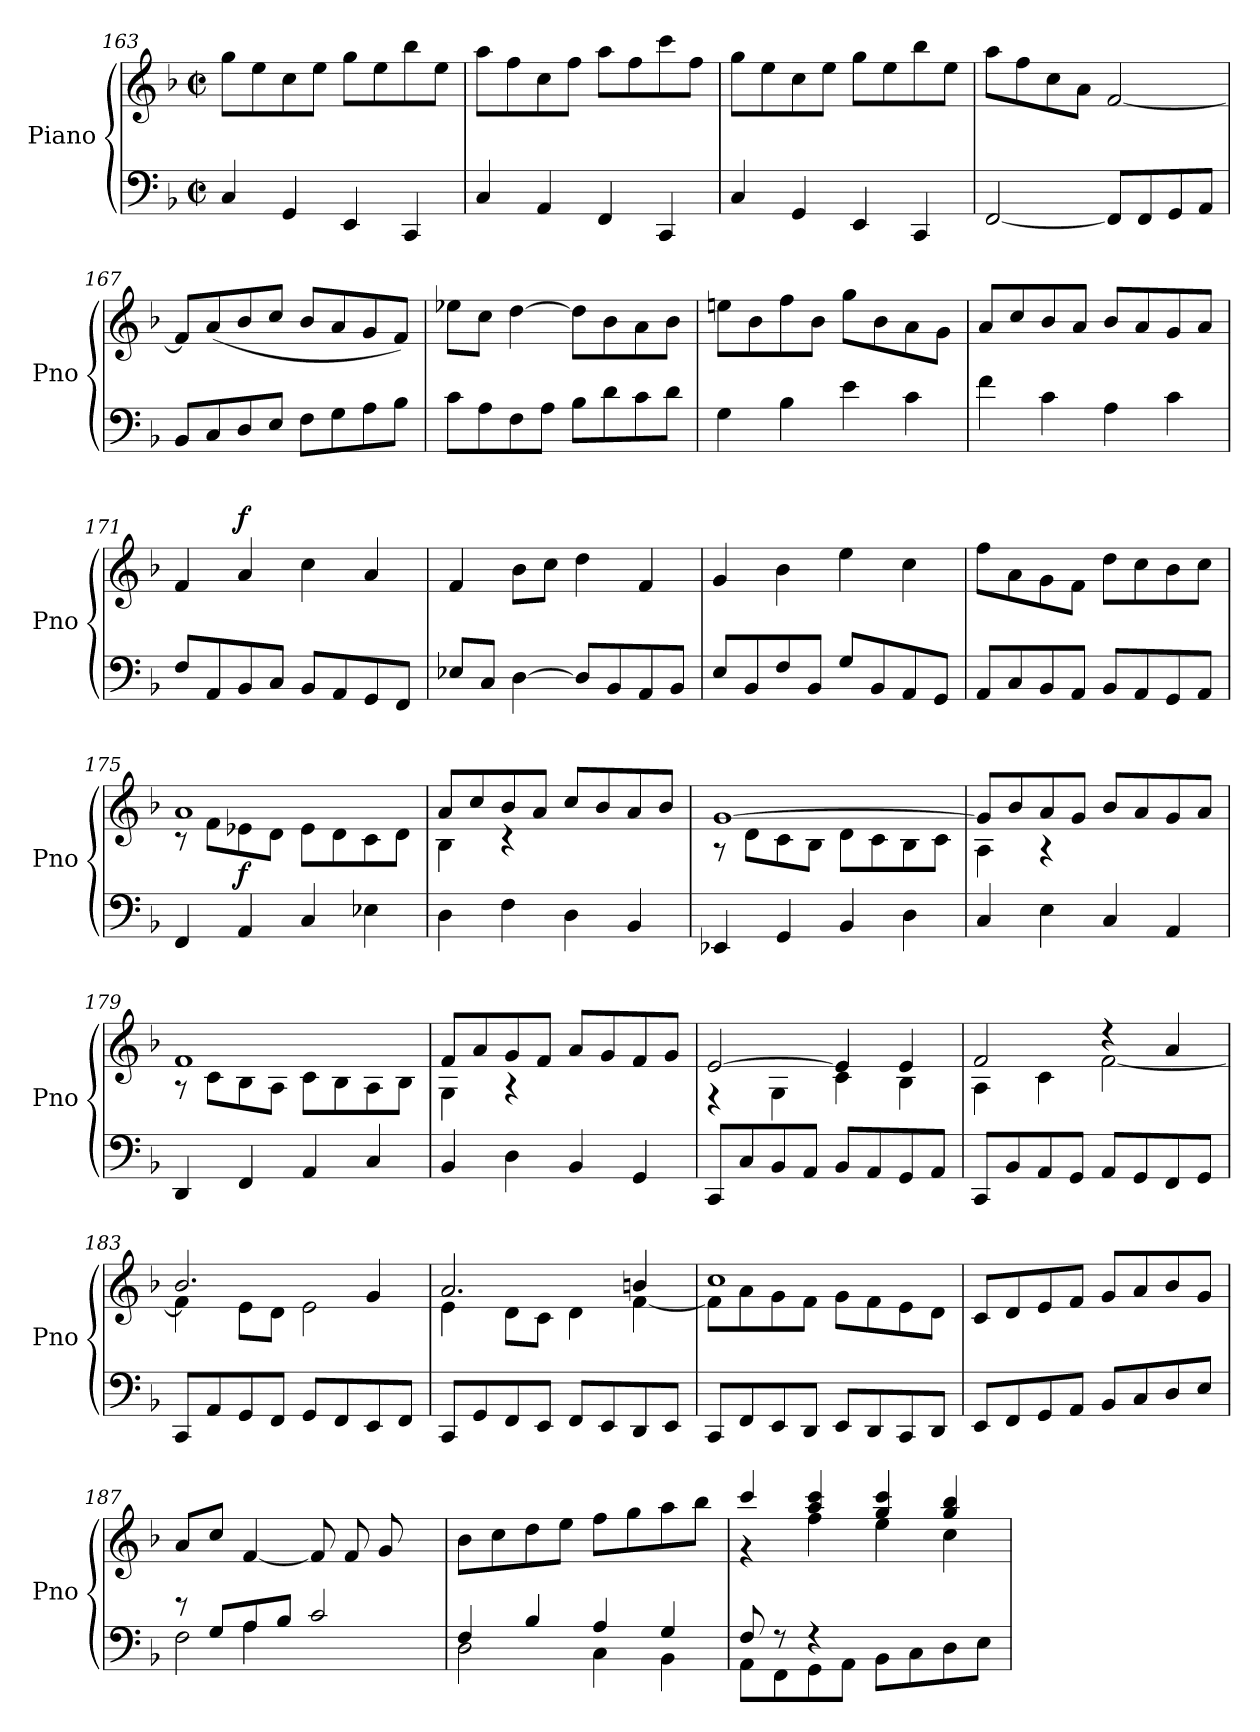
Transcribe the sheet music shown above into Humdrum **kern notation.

**kern	**kern	**dynam
*part1	*part1	*part1
*staff2	*staff1	*staff1/2
*I"Piano	*	*
*I'Pno	*	*
*clefF4	*clefG2	*
*k[b-]	*k[b-]	*
*M2/2	*M2/2	*
*met(c|)	*met(c|)	*
=163	=163	=163
4C/	8gg\L	.
.	8ee\	.
4GG/	8cc\	.
.	8ee\J	.
4EE/	8gg\L	.
.	8ee\	.
4CC/	8bb-\	.
.	8ee\J	.
!!LO:LB:g=z
=164	=164	=164
4C/	8aa\L	.
.	8ff\	.
4AA/	8cc\	.
.	8ff\J	.
4FF/	8aa\L	.
.	8ff\	.
4CC/	8ccc\	.
.	8ff\J	.
=165	=165	=165
4C/	8gg\L	.
.	8ee\	.
4GG/	8cc\	.
.	8ee\J	.
4EE/	8gg\L	.
.	8ee\	.
4CC/	8bb-\	.
.	8ee\J	.
=166	=166	=166
[2FF/	8aa\L	.
.	8ff\	.
.	8cc\	.
.	8a\J	.
8FF/L]	[2f/	.
8FF/	.	.
8GG/	.	.
8AA/J	.	.
=167	=167	=167
8BB-/L	8f/L]	.
8C/	(<8a/	.
8D/	8b-/	.
8E/J	8cc/J	.
8F\L	8b-/L	.
8G\	8a/	.
8A\	8g/	.
8B-\J	8f/J)	.
=168	=168	=168
8c\L	8ee-X\L	.
8A\	8cc\J	.
8F\	[4dd\	.
8A\J	.	.
8B-\L	8dd\L]	.
8d\	8b-\	.
8c\	8a\	.
8d\J	8b-\J	.
!!LO:LB:g=z
=169	=169	=169
4G\	8een\L	.
.	8b-\	.
4B-\	8ff\	.
.	8b-\J	.
4e\	8gg\L	.
.	8b-\	.
4c\	8a\	.
.	8g\J	.
=170	=170	=170
4f\	8a/L	.
.	8cc/	.
4c\	8b-/	.
.	8a/J	.
4A\	8b-/L	.
.	8a/	.
4c\	8g/	.
.	8a/J	.
=171	=171	=171
8F/L	4f/	.
8AA/	.	.
!	!	!LO:DY:a
8BB-/	4a/	f
8C/J	.	.
8BB-/L	4cc\	.
8AA/	.	.
8GG/	4a/	.
8FF/J	.	.
=172	=172	=172
8E-X/L	4f/	.
8C/J	.	.
[4D\	8b-\L	.
.	8cc\J	.
8D/L]	4dd\	.
8BB-/	.	.
8AA/	4f/	.
8BB-/J	.	.
=173	=173	=173
8E/L	4g/	.
8BB-/	.	.
8F/	4b-\	.
8BB-/J	.	.
8G/L	4ee\	.
8BB-/	.	.
8AA/	4cc\	.
8GG/J	.	.
!!LO:LB:g=z
=174	=174	=174
8AA/L	8ff\L	.
8C/	8a\	.
8BB-/	8g\	.
8AA/J	8f\J	.
8BB-/L	8dd\L	.
8AA/	8cc\	.
8GG/	8b-\	.
8AA/J	8cc\J	.
=175	=175	=175
*	*^	*
4FF/	1a	8rc	.
.	.	8f\L	.
!	!	!	!LO:DY:b
4AA/	.	8e-X\	f
.	.	8d\J	.
4C/	.	8e-\L	.
.	.	8d\	.
4E-X\	.	8c\	.
.	.	8d\J	.
=176	=176	=176	=176
4D\	8a/L	4B-\	.
.	8cc/	.	.
4F\	8b-/	4rc	.
.	8a/J	.	.
4D\	2ryy	8cc/L	.
.	.	8b-/	.
4BB-/	.	8a/	.
.	.	8b-/J	.
=177	=177	=177	=177
4EE-X/	[1g	8rA	.
.	.	8d\L	.
4GG/	.	8c\	.
.	.	8B-\J	.
4BB-/	.	8d\L	.
.	.	8c\	.
4D\	.	8B-\	.
.	.	8c\J	.
=178	=178	=178	=178
4C/	8g/L]	4A\	.
.	8b-/	.	.
4E\	8a/	4rA	.
.	8g/J	.	.
4C/	2ryy	8b-/L	.
.	.	8a/	.
4AA/	.	8g/	.
.	.	8a/J	.
!!LO:LB:g=z	!!
=179	=179	=179	=179
4DD/	1f	8rA	.
.	.	8c\L	.
4FF/	.	8B-\	.
.	.	8A\J	.
4AA/	.	8c\L	.
.	.	8B-\	.
4C/	.	8A\	.
.	.	8B-\J	.
=180	=180	=180	=180
4BB-/	8f/L	4G\	.
.	8a/	.	.
4D\	8g/	4rA	.
.	8f/J	.	.
4BB-/	2ryy	8a/L	.
.	.	8g/	.
4GG/	.	8f/	.
.	.	8g/J	.
=181	=181	=181	=181
8CC/L	[2e/	4rF	.
8C/	.	.	.
8BB-/	.	4G\	.
8AA/J	.	.	.
8BB-/L	4e/]	4c\	.
8AA/	.	.	.
8GG/	4e/	4B-\	.
8AA/J	.	.	.
=182	=182	=182	=182
8CC/L	2f/	4A\	.
8BB-/	.	.	.
8AA/	.	4c\	.
8GG/J	.	.	.
8AA/L	4rdd	[2f\	.
8GG/	.	.	.
8FF/	4a/	.	.
8GG/J	.	.	.
=183	=183	=183	=183
8CC/L	2.b-/	4f\]	.
8AA/	.	.	.
8GG/	.	8e\L	.
8FF/J	.	8d\J	.
8GG/L	.	(<2e\	.
8FF/	.	.	.
8EE/	4g/	.	.
8FF/J	.	.	.
!!LO:PB:g=z	!!
=184	=184	=184	=184
8CC/L	2.a/	4e\	.
8GG/	.	.	.
8FF/	.	8d\L	.
8EE/J	.	8c\J	.
8FF/L	.	4d\	.
8EE/	.	.	.
8DD/	4bn/	[4f\	.
8EE/J)	.	.	.
=185	=185	=185	=185
8CC/L	1cc	8f\L]	.
8FF/	.	8a\	.
8EE/	.	8g\	.
8DD/J	.	8f\J	.
8EE/L	.	8g\L	.
8DD/	.	8f\	.
8CC/	.	8e\	.
8DD/J	.	8d\J	.
*	*v	*v	*
=186	=186	=186
8EE/L	8c/L	.
8FF/	8d/	.
8GG/	8e/	.
8AA/J	8f/J	.
8BB-/L	8g/L	.
8C/	8a/	.
8D/	8b-/	.
8E/J	8g/J	.
=187	=187	=187
*^	*	*
*	*^	*	*
8re	2F\	4ryy	8a/L	.
8G/L	.	.	8cc/J	.
8A/	.	4A\	[4f/	.
8B-/J	.	.	.	.
2c/	2ryy	2ryy	8f/]	.
.	.	.	8f/	.
.	.	.	8g/	.
.	.	.	8ryy	.
*	*v	*v	*	*
=188	=188	=188	=188
4F/	2D\	8b-\L	.
.	.	8cc\	.
4B-/	.	8dd\	.
.	.	8ee\J	.
4A/	4C\	8ff\L	.
.	.	8gg\	.
4G/	4BB-\	8aa\	.
.	.	8bb-\J	.
!!LO:LB:g=z
=189	=189	=189	=189
*	*	*^	*
8F/	8AA\L	4ccc/	4r	.
8r	8FF\	.	.	.
4r	8GG\	4aa/ 4ccc/	4ff\	.
.	8AA\J	.	.	.
8BB-\L	2ryy	4gg/ 4ccc/	4ee\	.
8C\	.	.	.	.
8D\	.	4gg/ 4bb-/	4cc\	.
8E\J	.	.	.	.
*v	*v	*	*	*
*	*v	*v	*
=	=	=
*-	*-	*-
